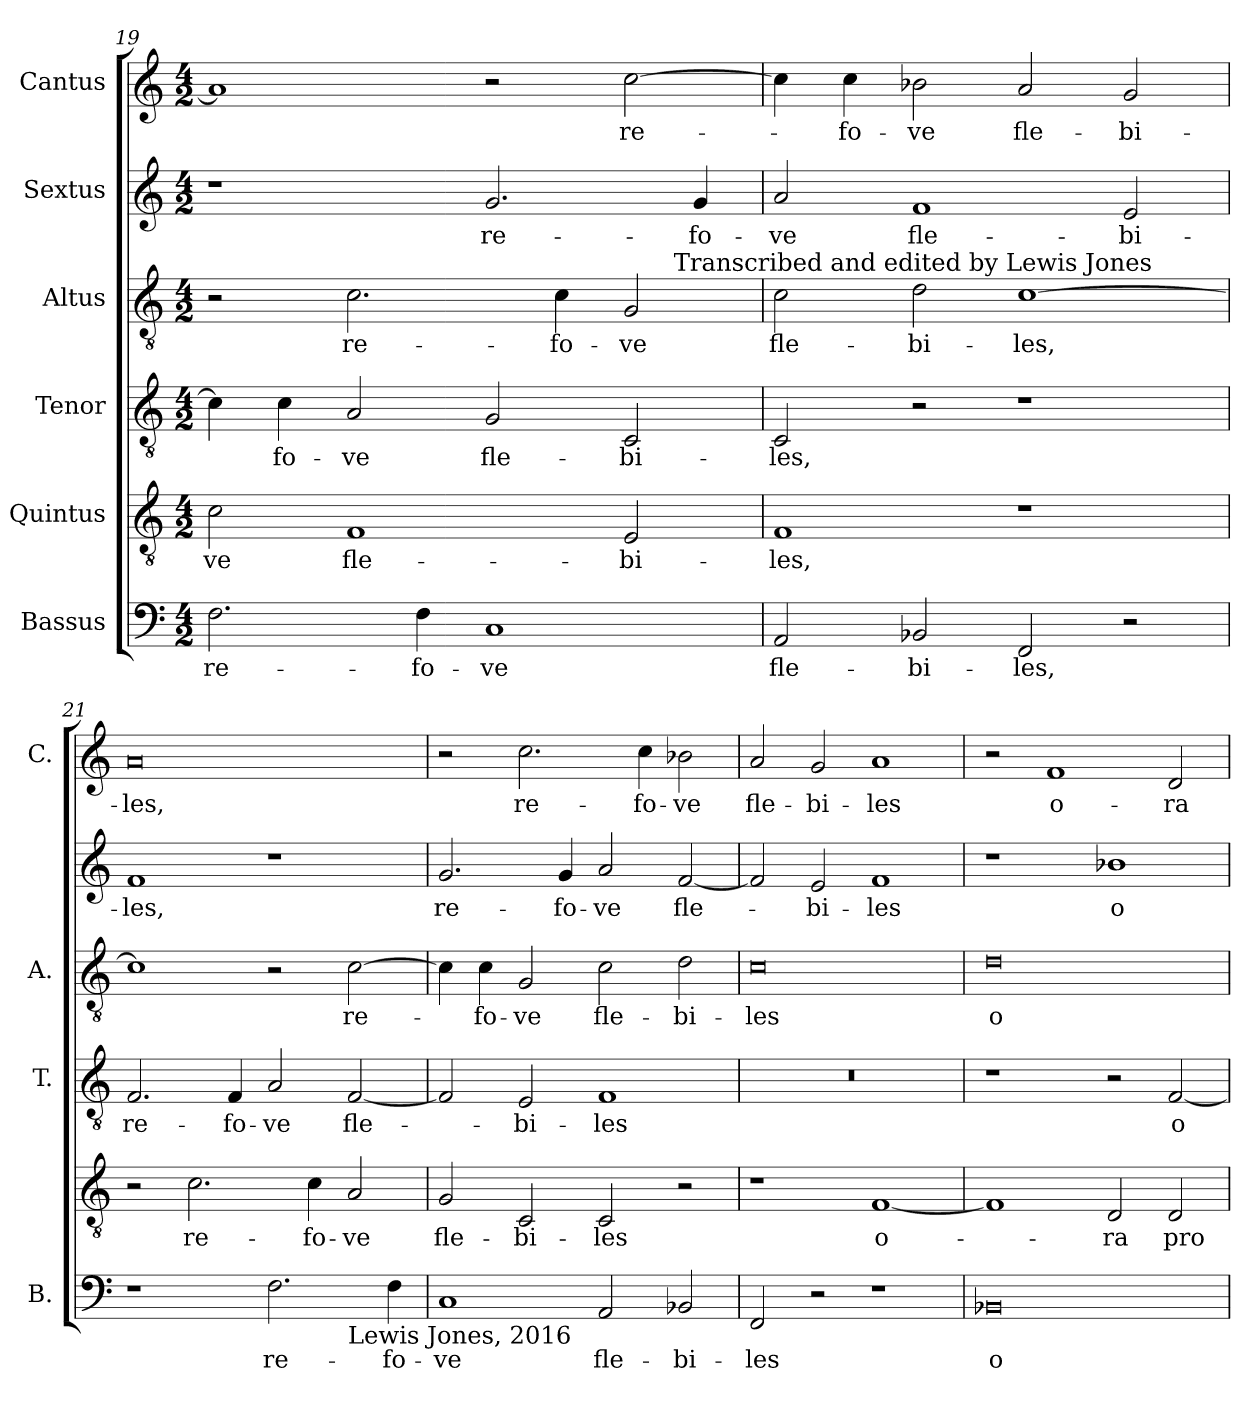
**kern	**text	**kern	**text	**kern	**text	**kern	**text	**kern	**text	**kern	**text
*part6	*part6	*part5	*part5	*part4	*part4	*part3	*part3	*part2	*part2	*part1	*part1
*staff6	*staff6	*staff5	*staff5	*staff4	*staff4	*staff3	*staff3	*staff2	*staff2	*staff1	*staff1
*I"Bassus	*	*I"Quintus	*	*I"Tenor	*	*I"Altus	*	*I"Sextus	*	*I"Cantus	*
*I'B.	*	*	*	*I'T.	*	*I'A.	*	*	*	*I'C.	*
*clefF4	*	*clefGv2	*	*clefGv2	*	*clefGv2	*	*clefG2	*	*clefG2	*
*	*	*ITrd7c12	*	*ITrd7c12	*	*ITrd7c12	*	*	*	*	*
*k[]	*	*k[]	*	*k[]	*	*k[]	*	*k[]	*	*k[]	*
*a:	*	*a:	*	*a:	*	*a:	*	*a:	*	*a:	*
*M4/2	*	*M4/2	*	*M4/2	*	*M4/2	*	*M4/2	*	*M4/2	*
=19	=19	=19	=19	=19	=19	=19	=19	=19	=19	=19	=19
!	!LO:LY:b	!	!LO:LY:b	!	!	!	!	!	!	!	!
2.F\	re-	2C\	-ve	4C\]	.	2r	.	1r	.	1a]	.
!	!	!	!	!	!LO:LY:b	!	!	!	!	!	!
.	.	.	.	4C\	-fo-	.	.	.	.	.	.
!	!	!	!LO:LY:b	!	!LO:LY:b	!	!LO:LY:b	!	!	!	!
.	.	1FF	fle-	2AA/	-ve	2.C\	re-	.	.	.	.
!	!LO:LY:b	!	!	!	!	!	!	!	!	!	!
4F\	-fo-	.	.	.	.	.	.	.	.	.	.
!	!LO:LY:b	!	!	!	!LO:LY:b	!	!	!	!LO:LY:b	!	!
1C	-ve	.	.	2GG/	fle-	.	.	2.g/	re-	2r	.
!	!	!	!	!	!	!	!LO:LY:b	!	!	!	!
.	.	.	.	.	.	4C\	-fo-	.	.	.	.
!	!	!	!LO:LY:b	!	!LO:LY:b	!	!LO:LY:b	!	!	!	!LO:LY:b
.	.	2EE/	-bi-	2CC/	-bi-	2GG/	-ve	.	.	[>2cc\	re-
!	!	!	!	!	!	!	!	!	!LO:LY:b	!	!
.	.	.	.	.	.	.	.	4g/	-fo-	.	.
=20	=20	=20	=20	=20	=20	=20	=20	=20	=20	=20	=20
!	!LO:LY:b	!	!LO:LY:b	!	!LO:LY:b	!	!LO:LY:b	!	!LO:LY:b	!	!
2AA/	fle-	1FF	-les,	2CC/	-les,	2C\	fle-	2a/	-ve	4cc\]	.
!	!	!	!	!	!	!	!	!	!	!	!LO:LY:b
.	.	.	.	.	.	.	.	.	.	4cc\	-fo-
!	!	!	!	!	!	!LO:TX:a:cj:t=Transcribed and edited by Lewis Jones	!	!	!	!	!
!	!LO:LY:b	!	!	!	!	!	!LO:LY:b	!	!LO:LY:b	!	!LO:LY:b
2BB-X/	-bi-	.	.	2r	.	2D\	-bi-	1f	fle-	2b-X\	-ve
!	!LO:LY:b	!	!	!	!	!	!LO:LY:b	!	!	!	!LO:LY:b
2FF/	-les,	1r	.	1r	.	[>1C	-les,	.	.	2a/	fle-
!	!	!	!	!	!	!	!	!	!LO:LY:b	!	!LO:LY:b
2r	.	.	.	.	.	.	.	2e/	-bi-	2g/	-bi-
=21	=21	=21	=21	=21	=21	=21	=21	=21	=21	=21	=21
!	!	!	!	!	!LO:LY:b	!	!	!	!LO:LY:b	!	!LO:LY:b
*^	*	*	*	*	*	*	*	*	*	*	*
1r	1.ryy	.	2r	.	2.FF/	re-	1C]	.	1f	-les,	0a	-les,
!	!	!	!	!LO:LY:b	!	!	!	!	!	!	!	!
.	.	.	2.C\	re-	.	.	.	.	.	.	.	.
!	!	!	!	!	!	!LO:LY:b	!	!	!	!	!	!
.	.	.	.	.	4FF/	-fo-	.	.	.	.	.	.
!	!	!LO:LY:b	!	!	!	!LO:LY:b	!	!	!	!	!	!
2.F\	.	re-	.	.	2AA/	-ve	2r	.	1r	.	.	.
!	!	!	!	!LO:LY:b	!	!	!	!	!	!	!	!
.	.	.	4C\	-fo-	.	.	.	.	.	.	.	.
!	!LO:TX:b:t=Lewis Jones, 2016	!	!	!	!	!	!	!	!	!	!	!
!	!	!	!	!LO:LY:b	!	!LO:LY:b	!	!LO:LY:b	!	!	!	!
.	2ryy	.	2AA/	-ve	[<2FF/	fle-	[>2C\	re-	.	.	.	.
!	!	!LO:LY:b	!	!	!	!	!	!	!	!	!	!
4F\	.	-fo-	.	.	.	.	.	.	.	.	.	.
=22	=22	=22	=22	=22	=22	=22	=22	=22	=22	=22	=22	=22
!	!	!LO:LY:b	!	!LO:LY:b	!	!	!	!	!	!LO:LY:b	!	!
*v	*v	*	*	*	*	*	*	*	*	*	*	*
1C	-ve	2GG/	fle-	2FF/]	.	4C\]	.	2.g/	re-	2r	.
!	!	!	!	!	!	!	!LO:LY:b	!	!	!	!
.	.	.	.	.	.	4C\	-fo-	.	.	.	.
!	!	!	!LO:LY:b	!	!LO:LY:b	!	!LO:LY:b	!	!	!	!LO:LY:b
.	.	2CC/	-bi-	2EE/	-bi-	2GG/	-ve	.	.	2.cc\	re-
!	!	!	!	!	!	!	!	!	!LO:LY:b	!	!
.	.	.	.	.	.	.	.	4g/	-fo-	.	.
!	!LO:LY:b	!	!LO:LY:b	!	!LO:LY:b	!	!LO:LY:b	!	!LO:LY:b	!	!
2AA/	fle-	2CC/	-les	1FF	-les	2C\	fle-	2a/	-ve	.	.
!	!	!	!	!	!	!	!	!	!	!	!LO:LY:b
.	.	.	.	.	.	.	.	.	.	4cc\	-fo-
!	!LO:LY:b	!	!	!	!	!	!LO:LY:b	!	!LO:LY:b	!	!LO:LY:b
2BB-X/	-bi-	2r	.	.	.	2D\	-bi-	[<2f/	fle-	2b-X\	-ve
!!LO:PB:g=z
=23	=23	=23	=23	=23	=23	=23	=23	=23	=23	=23	=23
!	!LO:LY:b	!	!	!LO:N:vis=1	!	!	!LO:LY:b	!	!	!	!LO:LY:b
2FF/	-les	1r	.	0r	.	0C	-les	2f/]	.	2a/	fle-
!	!	!	!	!	!	!	!	!	!LO:LY:b	!	!LO:LY:b
2r	.	.	.	.	.	.	.	2e/	-bi-	2g/	-bi-
!	!	!	!LO:LY:b	!	!	!	!	!	!LO:LY:b	!	!LO:LY:b
1r	.	[<1FF	o-	.	.	.	.	1f	-les	1a	-les
=24	=24	=24	=24	=24	=24	=24	=24	=24	=24	=24	=24
!	!LO:LY:b	!	!	!	!	!	!LO:LY:b	!	!	!	!
0BB-X	o-	1FF]	.	1r	.	0D	o-	1r	.	2r	.
!	!	!	!	!	!	!	!	!	!	!	!LO:LY:b
.	.	.	.	.	.	.	.	.	.	1f	o-
!	!	!	!LO:LY:b	!	!	!	!	!	!LO:LY:b	!	!
.	.	2DD/	-ra	2r	.	.	.	1b-X	o-	.	.
!	!	!	!LO:LY:b	!	!LO:LY:b	!	!	!	!	!	!LO:LY:b
.	.	2DD/	pro	[<2FF/	o-	.	.	.	.	2d/	-ra
=	=	=	=	=	=	=	=	=	=	=	=
*-	*-	*-	*-	*-	*-	*-	*-	*-	*-	*-	*-
